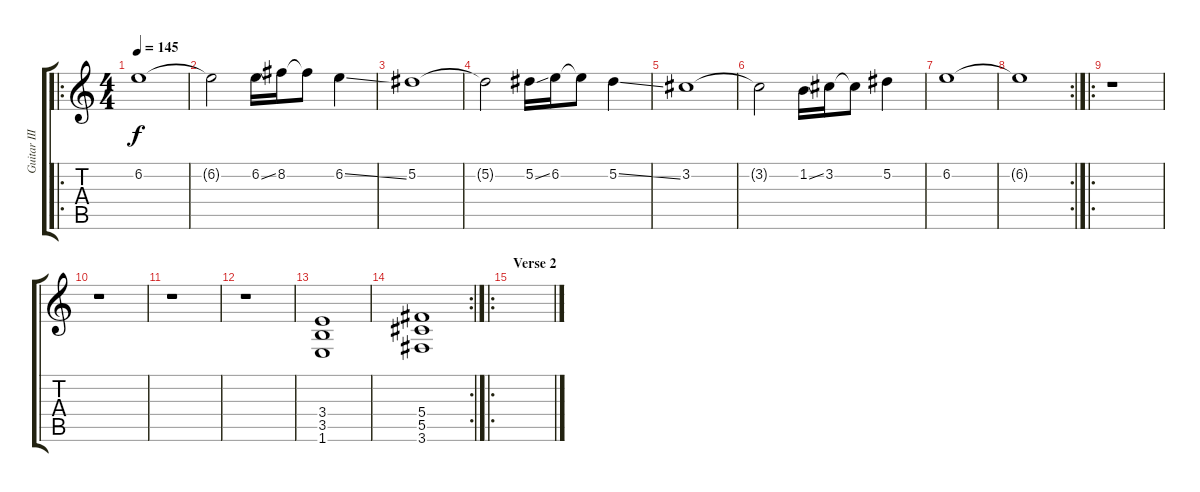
\track ("Guitar III (w/ dist.)" "Guitar III") {instrument distortionguitar}
\staff {score tabs}
\tuning (Eb4 Bb3 Gb3 Db3 Ab2 Eb2) {hide}
\ro
\ts (4 4)
\tempo 145
\clef g2
\ks c
6.2.1{dy f} |
6.2{t}.2 6.2{ss}.16 8.2.16 8.2{t}.8 6.2{ss}.4 |
5.2.1 |
5.2{t}.2 5.2{ss}.16 6.2.16 6.2{t}.8 5.2{ss}.4 |
3.2.1 |
3.2{t}.2 1.2{ss}.16 3.2.16 3.2{t}.8 5.2.4 |
6.2.1 |
\rc 2
6.2{t}.1 |
\ro
r.1 |
r.1 |
r.1 |
r.1 |
(3.4 3.5 1.6).1 |
\rc 2
(5.4 5.5 3.6).1 |
\ro
\section ("" "Verse 2")
